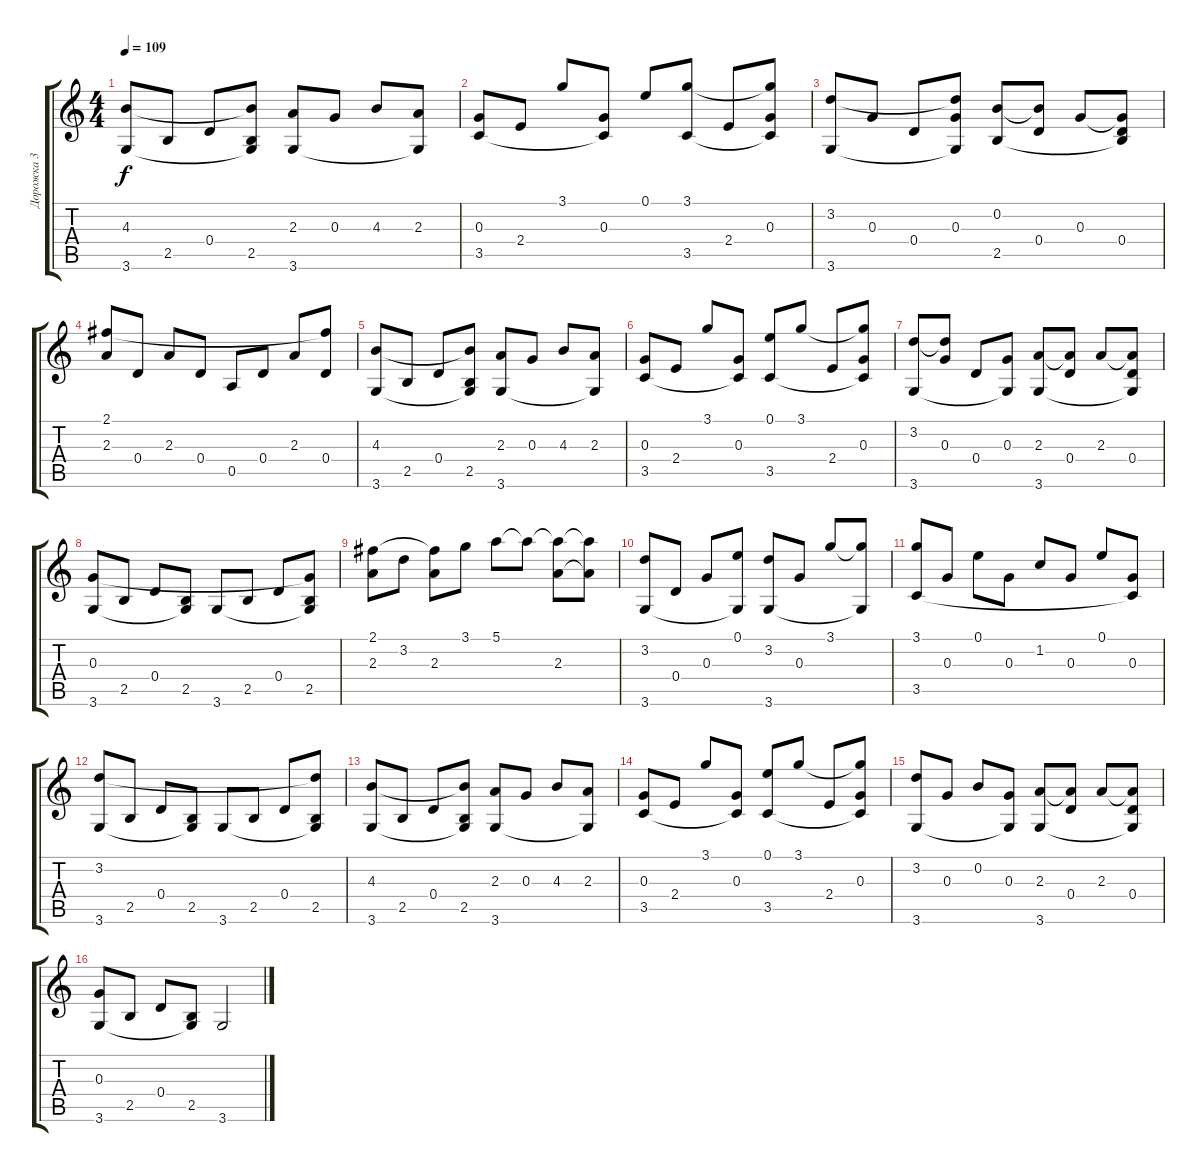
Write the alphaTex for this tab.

\track ("Дорожка 3" "Дорожка 3") {instrument acousticguitarsteel}
\staff {score tabs}
\tuning (E4 B3 G3 D3 A2 E2) {hide}
\ts (4 4)
\tempo 109
\clef g2
\ks c
(4.3 3.6).8{dy f} 2.5.8 0.4.8 (4.3{t} 2.5 3.6{t}).8 (2.3 3.6).8 0.3.8 4.3.8 (2.3 3.6{t}).8 |
(0.3 3.5).8 2.4.8 3.1.8 (0.3 3.5{t}).8 0.1.8 (3.1 3.5).8 2.4.8 (3.1{t} 0.3 3.5{t}).8 |
(3.2 3.6).8 0.3.8 0.4.8 (3.2{t} 0.3 3.6{t}).8 (0.2 2.5).8 (0.2{t} 0.4).8 0.3.8 (0.3{t} 0.4 2.5{t}).8 |
(2.1 2.3).8 0.4.8 2.3.8 0.4.8 0.5.8 0.4.8 2.3.8 (2.1{t} 0.4).8 |
(4.3 3.6).8 2.5.8 0.4.8 (4.3{t} 2.5 3.6{t}).8 (2.3 3.6).8 0.3.8 4.3.8 (2.3 3.6{t}).8 |
(0.3 3.5).8 2.4.8 3.1.8 (0.3 3.5{t}).8 (0.1 3.5).8 3.1.8 2.4.8 (3.1{t} 0.3 3.5{t}).8 |
(3.2 3.6).8 (3.2{t} 0.3).8 0.4.8 (0.3 3.6{t}).8 (2.3 3.6).8 (2.3{t} 0.4).8 2.3.8 (2.3{t} 0.4 3.6{t}).8 |
(0.3 3.6).8 2.5.8 0.4.8 (2.5 3.6{t}).8 3.6.8 2.5.8 0.4.8 (0.3{t} 2.5 3.6{t}).8 |
(2.1 2.3).8 3.2.8 (2.1{t} 2.3).8 3.1.8 5.1.8 5.1{t}.8 (5.1{t} 2.3).8 (5.1{t} 2.3{t}).8 |
(3.2 3.6).8 0.4.8 0.3.8 (0.1 3.6{t}).8 (3.2 3.6).8 0.3.8 3.1.8 (3.1{t} 3.6{t}).8 |
(3.1 3.5).8 0.3.8 0.1.8 0.3.8 1.2.8 0.3.8 0.1.8 (0.3 3.5{t}).8 |
(3.2 3.6).8 2.5.8 0.4.8 (2.5 3.6{t}).8 3.6.8 2.5.8 0.4.8 (3.2{t} 2.5 3.6{t}).8 |
(4.3 3.6).8 2.5.8 0.4.8 (4.3{t} 2.5 3.6{t}).8 (2.3 3.6).8 0.3.8 4.3.8 (2.3 3.6{t}).8 |
(0.3 3.5).8 2.4.8 3.1.8 (0.3 3.5{t}).8 (0.1 3.5).8 3.1.8 2.4.8 (3.1{t} 0.3 3.5{t}).8 |
(3.2 3.6).8 0.3.8 0.2.8 (0.3 3.6{t}).8 (2.3 3.6).8 (2.3{t} 0.4).8 2.3.8 (2.3{t} 0.4 3.6{t}).8 |
(0.3 3.6).8 2.5.8 0.4.8 (2.5 3.6{t}).8 3.6.2
